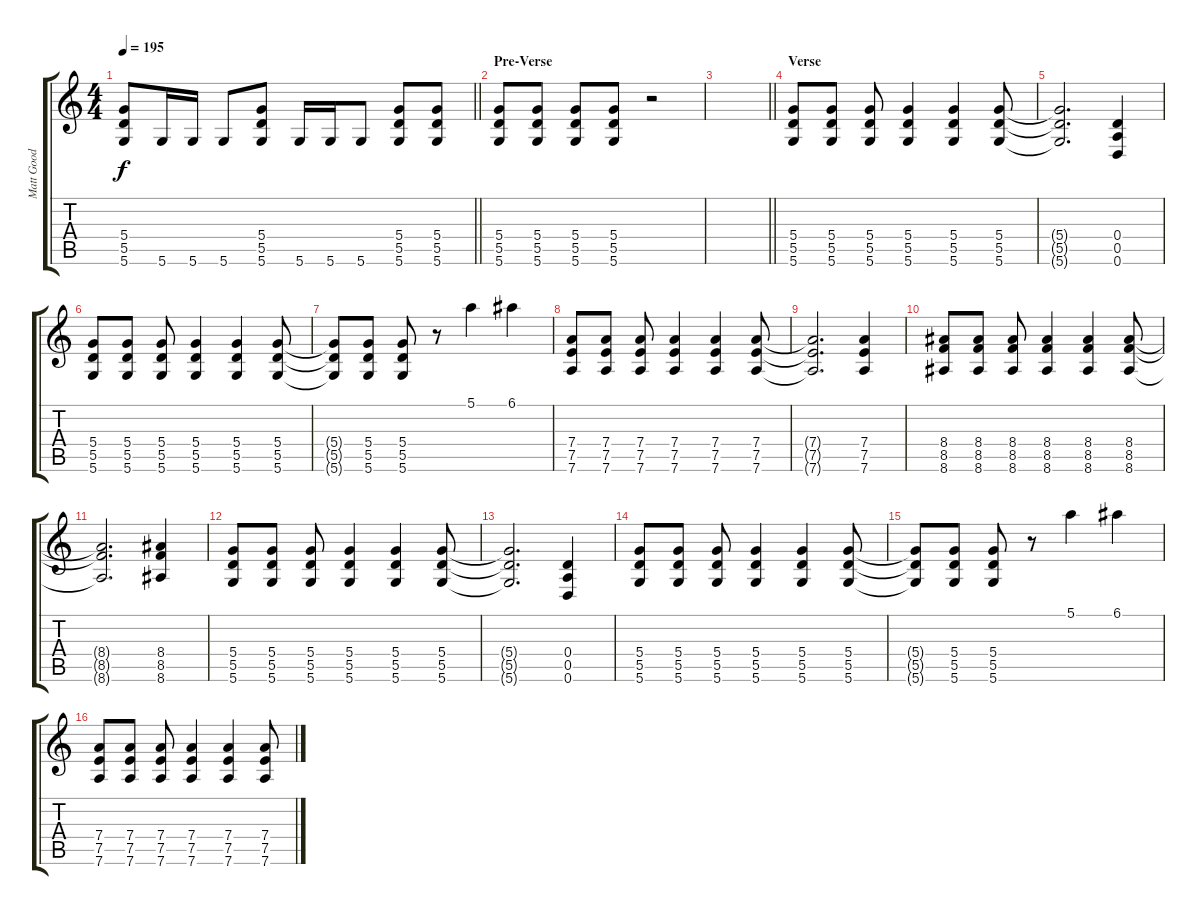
\track ("Matt Good" "Matt Good") {instrument distortionguitar}
\staff {score tabs}
\tuning (E4 B3 G3 D3 A2 D2) {hide}
\ts (4 4)
\tempo 195
\clef g2
\barLineRight lightlight
\ks c
(5.4 5.5 5.6).8{dy f} 5.6.16 5.6.16 5.6.8 (5.4 5.5 5.6).8 5.6.16 5.6.16 5.6.8 (5.4 5.5 5.6).8 (5.4 5.5 5.6).8 |
\section ("" "Pre-Verse")
(5.4 5.5 5.6).8 (5.4 5.5 5.6).8 (5.4 5.5 5.6).8 (5.4 5.5 5.6).8 r.2 |
\barLineRight lightlight
|
\section ("" "Verse")
(5.4 5.5 5.6).8 (5.4 5.5 5.6).8 (5.4 5.5 5.6).8 (5.4 5.5 5.6).4 (5.4 5.5 5.6).4 (5.4 5.5 5.6).8 |
(5.4{t} 5.5{t} 5.6{t}).2{d} (0.4 0.5 0.6).4 |
(5.4 5.5 5.6).8 (5.4 5.5 5.6).8 (5.4 5.5 5.6).8 (5.4 5.5 5.6).4 (5.4 5.5 5.6).4 (5.4 5.5 5.6).8 |
(5.4{t} 5.5{t} 5.6{t}).8 (5.4 5.5 5.6).8 (5.4 5.5 5.6).8 r.8 5.1.4 6.1.4 |
(7.4 7.5 7.6).8 (7.4 7.5 7.6).8 (7.4 7.5 7.6).8 (7.4 7.5 7.6).4 (7.4 7.5 7.6).4 (7.4 7.5 7.6).8 |
(7.4{t} 7.5{t} 7.6{t}).2{d} (7.4 7.5 7.6).4 |
(8.4 8.5 8.6).8 (8.4 8.5 8.6).8 (8.4 8.5 8.6).8 (8.4 8.5 8.6).4 (8.4 8.5 8.6).4 (8.4 8.5 8.6).8 |
(8.4{t} 8.5{t} 8.6{t}).2{d} (8.4 8.5 8.6).4 |
(5.4 5.5 5.6).8 (5.4 5.5 5.6).8 (5.4 5.5 5.6).8 (5.4 5.5 5.6).4 (5.4 5.5 5.6).4 (5.4 5.5 5.6).8 |
(5.4{t} 5.5{t} 5.6{t}).2{d} (0.4 0.5 0.6).4 |
(5.4 5.5 5.6).8 (5.4 5.5 5.6).8 (5.4 5.5 5.6).8 (5.4 5.5 5.6).4 (5.4 5.5 5.6).4 (5.4 5.5 5.6).8 |
(5.4{t} 5.5{t} 5.6{t}).8 (5.4 5.5 5.6).8 (5.4 5.5 5.6).8 r.8 5.1.4 6.1.4 |
(7.4 7.5 7.6).8 (7.4 7.5 7.6).8 (7.4 7.5 7.6).8 (7.4 7.5 7.6).4 (7.4 7.5 7.6).4 (7.4 7.5 7.6).8
